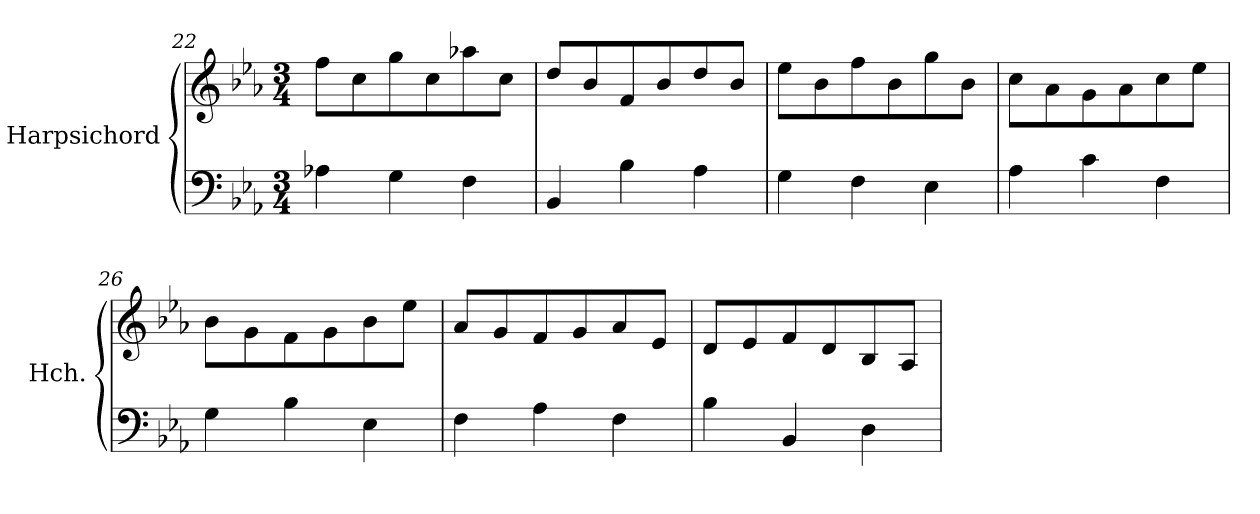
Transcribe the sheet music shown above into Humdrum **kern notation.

**kern	**kern
*part1	*part1
*staff2	*staff1
*I"Harpsichord	*
*I'Hch.	*
!!LO:LB:g=z
*clefF4	*clefG2
*k[b-e-a-]	*k[b-e-a-]
*M3/4	*M3/4
=22	=22
4A-X\	8ff\L
.	8cc\
4G\	8gg\
.	8cc\
4F\	8aa-X\
.	8cc\J
=23	=23
4BB-/	8dd/L
.	8b-/
4B-\	8f/
.	8b-/
4A-\	8dd/
.	8b-/J
=24	=24
4G\	8ee-\L
.	8b-\
4F\	8ff\
.	8b-\
4E-\	8gg\
.	8b-\J
=25	=25
4A-\	8cc\L
.	8a-\
4c\	8g\
.	8a-\
4F\	8cc\
.	8ee-\J
=26	=26
4G\	8b-\L
.	8g\
4B-\	8f\
.	8g\
4E-\	8b-\
.	8ee-\J
=27	=27
4F\	8a-/L
.	8g/
4A-\	8f/
.	8g/
4F\	8a-/
.	8e-/J
!!LO:LB:g=z
=28	=28
4B-\	8d/L
.	8e-/
4BB-/	8f/
.	8d/
4D\	8B-/
.	8A-/J
=	=
*-	*-
